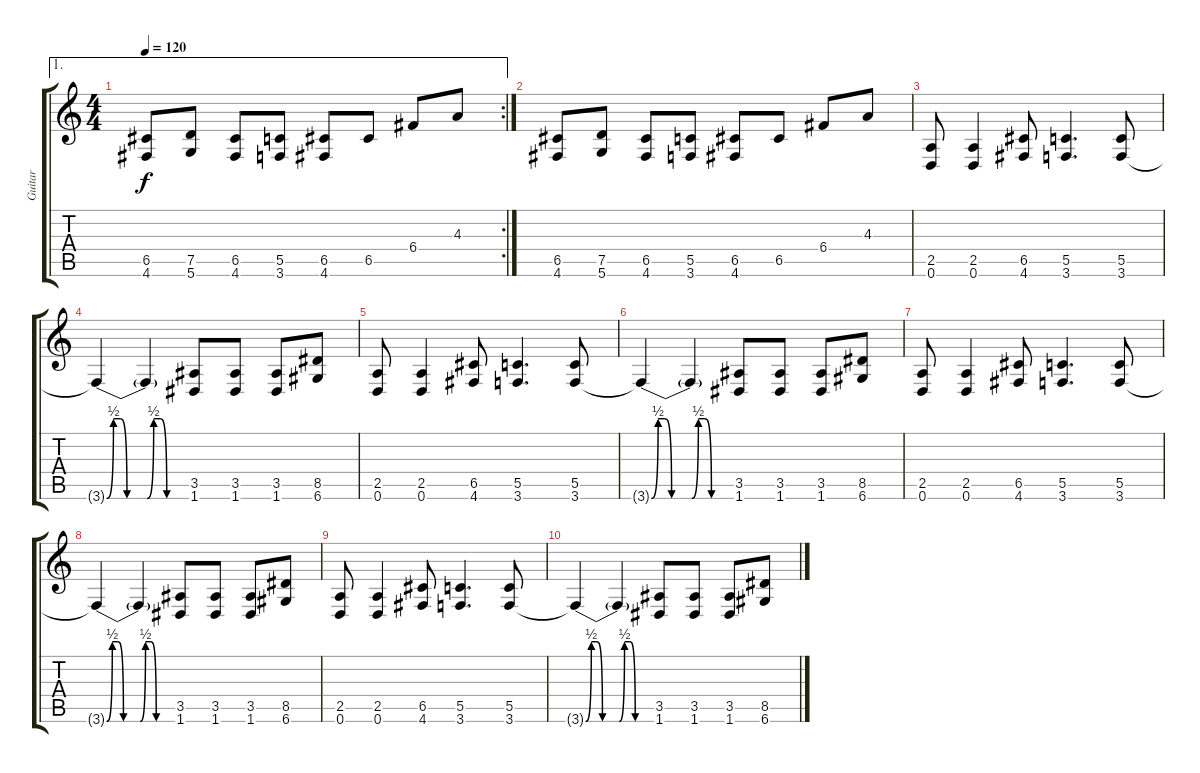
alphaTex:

\track ("Guitar" "Guitar") {instrument distortionguitar}
\staff {score tabs}
\tuning (D4 A3 F3 C3 G2 D2) {hide}
\ae 1
\rc 2
\ts (4 4)
\tempo 120
\clef g2
\ks c
(6.5 4.6).8{dy f} (7.5 5.6).8 (6.5 4.6).8 (5.5 3.6).8 (6.5 4.6).8 6.5.8 6.4.8 4.3.8 |
(6.5 4.6).8 (7.5 5.6).8 (6.5 4.6).8 (5.5 3.6).8 (6.5 4.6).8 6.5.8 6.4.8 4.3.8 |
(2.5 0.6).8 (2.5 0.6).4 (6.5 4.6).8 (5.5 3.6).4{d} (5.5 3.6).8 |
3.6{be (custom 0 0 10 2 20 2 30 0 60 0) t}.4 3.6{be (custom 0 0 10 2 20 2 30 0 60 0) t}.4 (3.5 1.6).8 (3.5 1.6).8 (3.5 1.6).8 (8.5 6.6).8 |
(2.5 0.6).8 (2.5 0.6).4 (6.5 4.6).8 (5.5 3.6).4{d} (5.5 3.6).8 |
3.6{be (custom 0 0 10 2 20 2 30 0 60 0) t}.4 3.6{be (custom 0 0 10 2 20 2 30 0 60 0) t}.4 (3.5 1.6).8 (3.5 1.6).8 (3.5 1.6).8 (8.5 6.6).8 |
(2.5 0.6).8 (2.5 0.6).4 (6.5 4.6).8 (5.5 3.6).4{d} (5.5 3.6).8 |
3.6{be (custom 0 0 10 2 20 2 30 0 60 0) t}.4 3.6{be (custom 0 0 10 2 20 2 30 0 60 0) t}.4 (3.5 1.6).8 (3.5 1.6).8 (3.5 1.6).8 (8.5 6.6).8 |
(2.5 0.6).8 (2.5 0.6).4 (6.5 4.6).8 (5.5 3.6).4{d} (5.5 3.6).8 |
3.6{be (custom 0 0 10 2 20 2 30 0 60 0) t}.4 3.6{be (custom 0 0 10 2 20 2 30 0 60 0) t}.4 (3.5 1.6).8 (3.5 1.6).8 (3.5 1.6).8 (8.5 6.6).8
